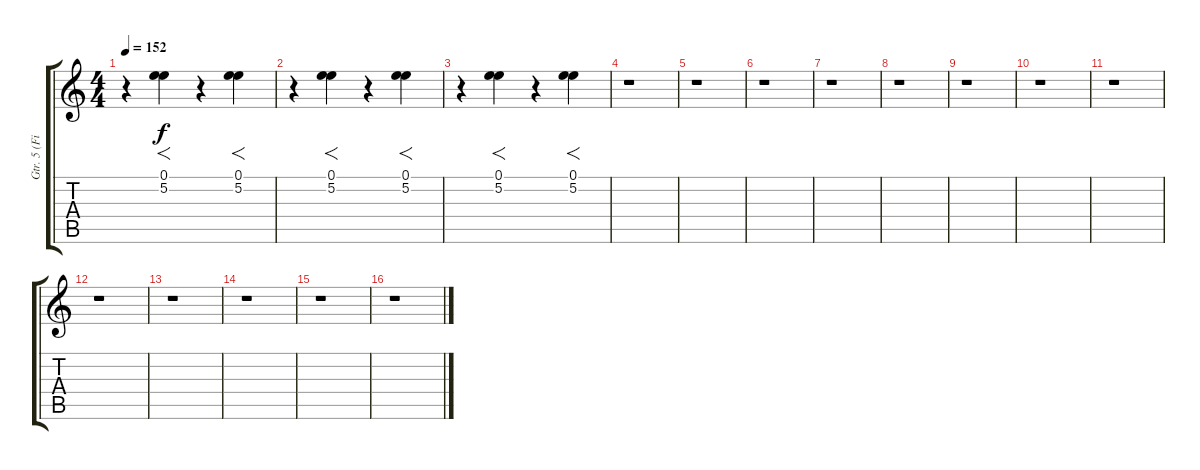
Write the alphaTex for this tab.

\track ("Gtr. 5 (Fills)" "Gtr. 5 (Fi") {instrument overdrivenguitar}
\staff {score tabs}
\tuning (E4 B3 G3 D3 A2 E2) {hide}
\ts (4 4)
\tempo 152
\clef g2
\ks c
r.4{dy f} (0.1 5.2).4{f} r.4 (0.1 5.2).4{f} |
r.4 (0.1 5.2).4{f} r.4 (0.1 5.2).4{f} |
r.4 (0.1 5.2).4{f} r.4 (0.1 5.2).4{f} |
r.1 |
r.1 |
r.1 |
r.1 |
r.1 |
r.1 |
r.1 |
r.1 |
r.1 |
r.1 |
r.1 |
r.1 |
r.1
